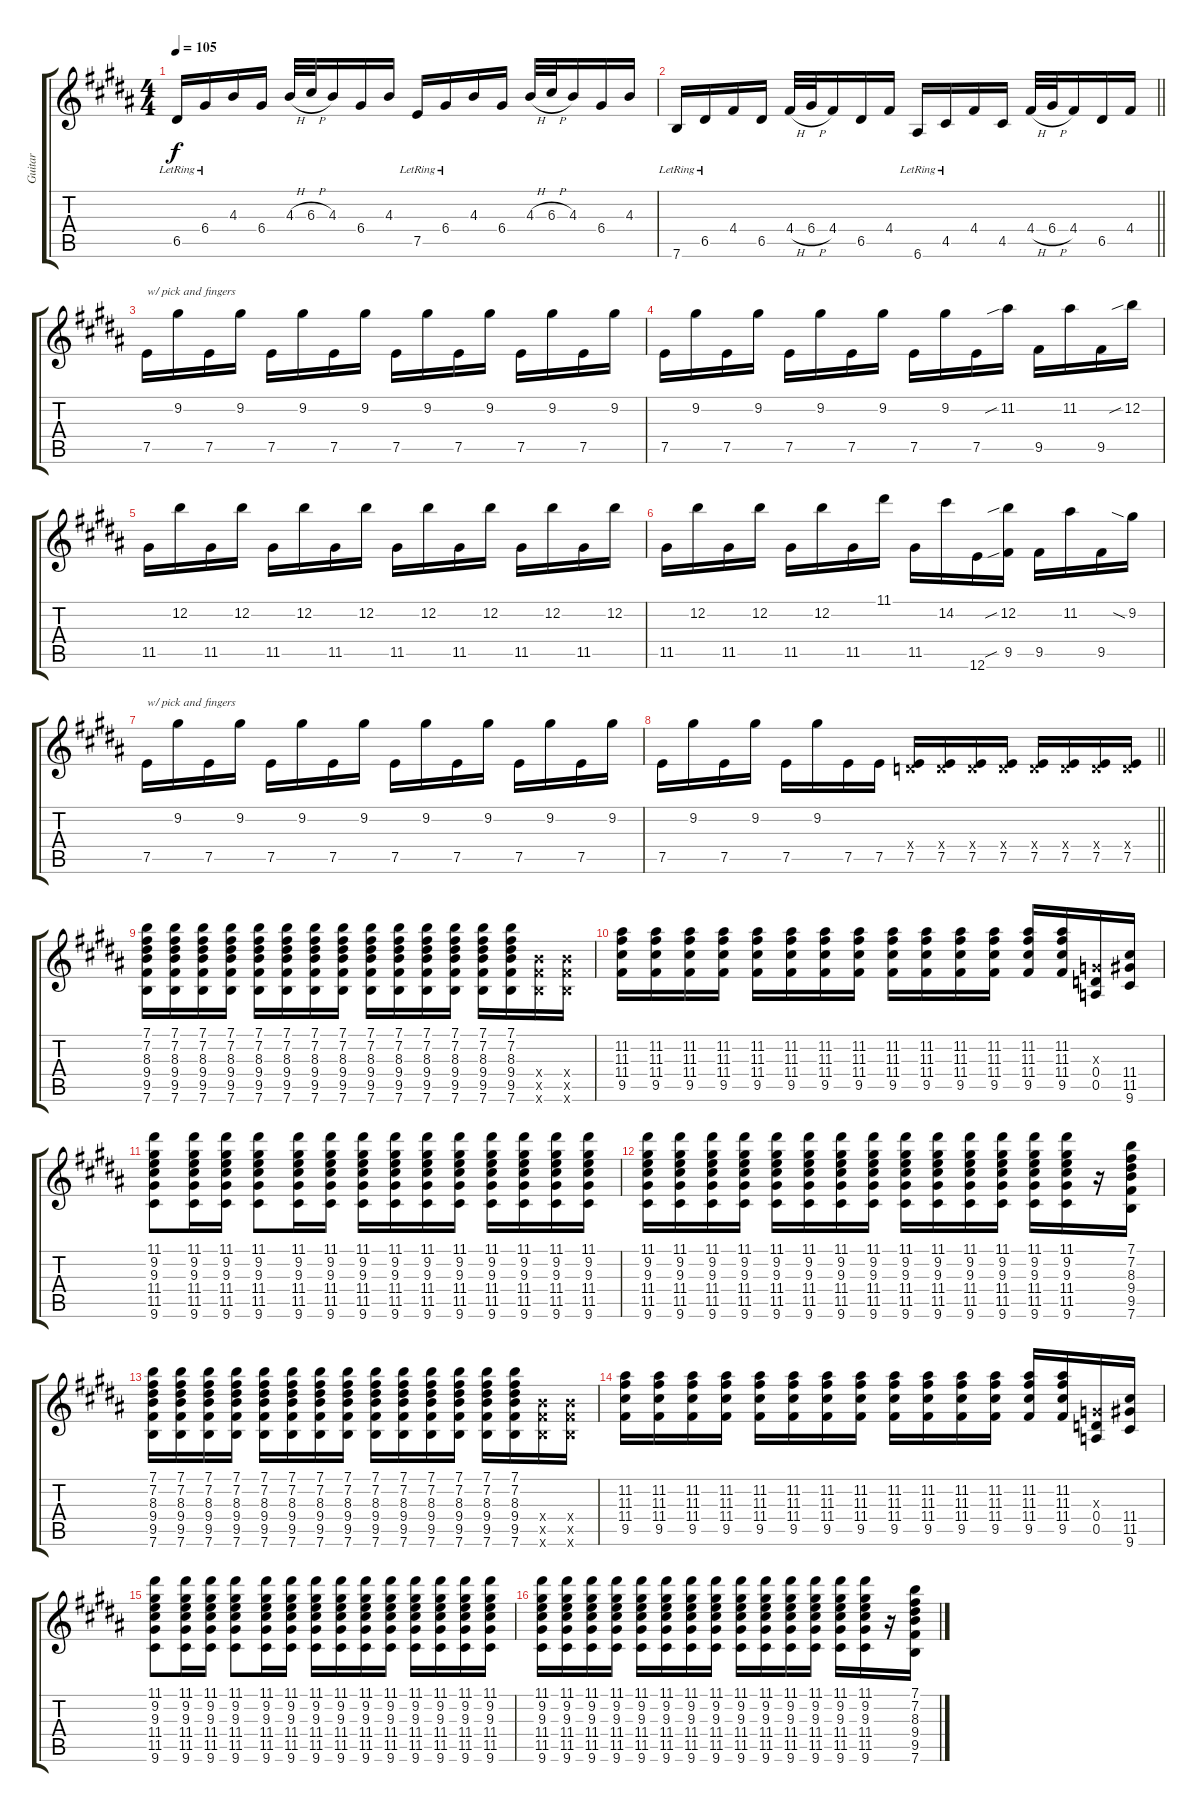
\track ("Guitar" "Guitar") {instrument electricguitarclean}
\staff {score tabs}
\tuning (E4 B3 G3 D3 A2 E2) {hide}
\ts (4 4)
\tempo 105
\clef g2
\ks b
6.5{lr}.16{dy f} 6.4{lr}.16 4.3.16 6.4.16 4.3{h}.32 6.3{h}.32 4.3.16 6.4.16 4.3.16 7.5{lr}.16 6.4{lr}.16 4.3.16 6.4.16 4.3{h}.32 6.3{h}.32 4.3.16 6.4.16 4.3.16 |
\barLineRight lightlight
7.6{lr}.16 6.5{lr}.16 4.4.16 6.5.16 4.4{h}.32 6.4{h}.32 4.4.16 6.5.16 4.4.16 6.6{lr}.16 4.5{lr}.16 4.4.16 4.5.16 4.4{h}.32 6.4{h}.32 4.4.16 6.5.16 4.4.16 |
7.5.16{txt "w/ pick and fingers"} 9.2.16 7.5.16 9.2.16 7.5.16 9.2.16 7.5.16 9.2.16 7.5.16 9.2.16 7.5.16 9.2.16 7.5.16 9.2.16 7.5.16 9.2.16 |
7.5.16 9.2.16 7.5.16 9.2.16 7.5.16 9.2.16 7.5.16 9.2.16 7.5.16 9.2.16 7.5.16 11.2{sib}.16 9.5.16 11.2.16 9.5.16 12.2{sib}.16 |
11.5.16 12.2.16 11.5.16 12.2.16 11.5.16 12.2.16 11.5.16 12.2.16 11.5.16 12.2.16 11.5.16 12.2.16 11.5.16 12.2.16 11.5.16 12.2.16 |
11.5.16 12.2.16 11.5.16 12.2.16 11.5.16 12.2.16 11.5.16 11.1.16 11.5.16 14.2.16 12.6.16 (12.2{sib} 9.5{sib}).16 9.5.16 11.2.16 9.5.16 9.2{sia}.16 |
7.5.16{txt "w/ pick and fingers"} 9.2.16 7.5.16 9.2.16 7.5.16 9.2.16 7.5.16 9.2.16 7.5.16 9.2.16 7.5.16 9.2.16 7.5.16 9.2.16 7.5.16 9.2.16 |
\barLineRight lightlight
7.5.16 9.2.16 7.5.16 9.2.16 7.5.16 9.2.16 7.5.16 7.5.16 (0.4{x} 7.5).16 (0.4{x} 7.5).16 (0.4{x} 7.5).16 (0.4{x} 7.5).16 (0.4{x} 7.5).16 (0.4{x} 7.5).16 (0.4{x} 7.5).16 (0.4{x} 7.5).16 |
(7.1 7.2 8.3 9.4 9.5 7.6).16 (7.1 7.2 8.3 9.4 9.5 7.6).16 (7.1 7.2 8.3 9.4 9.5 7.6).16 (7.1 7.2 8.3 9.4 9.5 7.6).16 (7.1 7.2 8.3 9.4 9.5 7.6).16 (7.1 7.2 8.3 9.4 9.5 7.6).16 (7.1 7.2 8.3 9.4 9.5 7.6).16 (7.1 7.2 8.3 9.4 9.5 7.6).16 (7.1 7.2 8.3 9.4 9.5 7.6).16 (7.1 7.2 8.3 9.4 9.5 7.6).16 (7.1 7.2 8.3 9.4 9.5 7.6).16 (7.1 7.2 8.3 9.4 9.5 7.6).16 (7.1 7.2 8.3 9.4 9.5 7.6).16 (7.1 7.2 8.3 9.4 9.5 7.6).16 (9.4{x} 9.5{x} 7.6{x}).16 (9.4{x} 9.5{x} 7.6{x}).16 |
(11.2 11.3 11.4 9.5).16 (11.2 11.3 11.4 9.5).16 (11.2 11.3 11.4 9.5).16 (11.2 11.3 11.4 9.5).16 (11.2 11.3 11.4 9.5).16 (11.2 11.3 11.4 9.5).16 (11.2 11.3 11.4 9.5).16 (11.2 11.3 11.4 9.5).16 (11.2 11.3 11.4 9.5).16 (11.2 11.3 11.4 9.5).16 (11.2 11.3 11.4 9.5).16 (11.2 11.3 11.4 9.5).16 (11.2 11.3 11.4 9.5).16 (11.2 11.3 11.4 9.5).16 (0.3{x} 0.4 0.5).16 (11.4 11.5 9.6).16 |
(11.1 9.2 9.3 11.4 11.5 9.6).8 (11.1 9.2 9.3 11.4 11.5 9.6).16 (11.1 9.2 9.3 11.4 11.5 9.6).16 (11.1 9.2 9.3 11.4 11.5 9.6).8 (11.1 9.2 9.3 11.4 11.5 9.6).16 (11.1 9.2 9.3 11.4 11.5 9.6).16 (11.1 9.2 9.3 11.4 11.5 9.6).16 (11.1 9.2 9.3 11.4 11.5 9.6).16 (11.1 9.2 9.3 11.4 11.5 9.6).16 (11.1 9.2 9.3 11.4 11.5 9.6).16 (11.1 9.2 9.3 11.4 11.5 9.6).16 (11.1 9.2 9.3 11.4 11.5 9.6).16 (11.1 9.2 9.3 11.4 11.5 9.6).16 (11.1 9.2 9.3 11.4 11.5 9.6).16 |
(11.1 9.2 9.3 11.4 11.5 9.6).16 (11.1 9.2 9.3 11.4 11.5 9.6).16 (11.1 9.2 9.3 11.4 11.5 9.6).16 (11.1 9.2 9.3 11.4 11.5 9.6).16 (11.1 9.2 9.3 11.4 11.5 9.6).16 (11.1 9.2 9.3 11.4 11.5 9.6).16 (11.1 9.2 9.3 11.4 11.5 9.6).16 (11.1 9.2 9.3 11.4 11.5 9.6).16 (11.1 9.2 9.3 11.4 11.5 9.6).16 (11.1 9.2 9.3 11.4 11.5 9.6).16 (11.1 9.2 9.3 11.4 11.5 9.6).16 (11.1 9.2 9.3 11.4 11.5 9.6).16 (11.1 9.2 9.3 11.4 11.5 9.6).16 (11.1 9.2 9.3 11.4 11.5 9.6).16 r.16 (7.1 7.2 8.3 9.4 9.5 7.6).16 |
(7.1 7.2 8.3 9.4 9.5 7.6).16 (7.1 7.2 8.3 9.4 9.5 7.6).16 (7.1 7.2 8.3 9.4 9.5 7.6).16 (7.1 7.2 8.3 9.4 9.5 7.6).16 (7.1 7.2 8.3 9.4 9.5 7.6).16 (7.1 7.2 8.3 9.4 9.5 7.6).16 (7.1 7.2 8.3 9.4 9.5 7.6).16 (7.1 7.2 8.3 9.4 9.5 7.6).16 (7.1 7.2 8.3 9.4 9.5 7.6).16 (7.1 7.2 8.3 9.4 9.5 7.6).16 (7.1 7.2 8.3 9.4 9.5 7.6).16 (7.1 7.2 8.3 9.4 9.5 7.6).16 (7.1 7.2 8.3 9.4 9.5 7.6).16 (7.1 7.2 8.3 9.4 9.5 7.6).16 (9.4{x} 9.5{x} 7.6{x}).16 (9.4{x} 9.5{x} 7.6{x}).16 |
(11.2 11.3 11.4 9.5).16 (11.2 11.3 11.4 9.5).16 (11.2 11.3 11.4 9.5).16 (11.2 11.3 11.4 9.5).16 (11.2 11.3 11.4 9.5).16 (11.2 11.3 11.4 9.5).16 (11.2 11.3 11.4 9.5).16 (11.2 11.3 11.4 9.5).16 (11.2 11.3 11.4 9.5).16 (11.2 11.3 11.4 9.5).16 (11.2 11.3 11.4 9.5).16 (11.2 11.3 11.4 9.5).16 (11.2 11.3 11.4 9.5).16 (11.2 11.3 11.4 9.5).16 (0.3{x} 0.4 0.5).16 (11.4 11.5 9.6).16 |
(11.1 9.2 9.3 11.4 11.5 9.6).8 (11.1 9.2 9.3 11.4 11.5 9.6).16 (11.1 9.2 9.3 11.4 11.5 9.6).16 (11.1 9.2 9.3 11.4 11.5 9.6).8 (11.1 9.2 9.3 11.4 11.5 9.6).16 (11.1 9.2 9.3 11.4 11.5 9.6).16 (11.1 9.2 9.3 11.4 11.5 9.6).16 (11.1 9.2 9.3 11.4 11.5 9.6).16 (11.1 9.2 9.3 11.4 11.5 9.6).16 (11.1 9.2 9.3 11.4 11.5 9.6).16 (11.1 9.2 9.3 11.4 11.5 9.6).16 (11.1 9.2 9.3 11.4 11.5 9.6).16 (11.1 9.2 9.3 11.4 11.5 9.6).16 (11.1 9.2 9.3 11.4 11.5 9.6).16 |
(11.1 9.2 9.3 11.4 11.5 9.6).16 (11.1 9.2 9.3 11.4 11.5 9.6).16 (11.1 9.2 9.3 11.4 11.5 9.6).16 (11.1 9.2 9.3 11.4 11.5 9.6).16 (11.1 9.2 9.3 11.4 11.5 9.6).16 (11.1 9.2 9.3 11.4 11.5 9.6).16 (11.1 9.2 9.3 11.4 11.5 9.6).16 (11.1 9.2 9.3 11.4 11.5 9.6).16 (11.1 9.2 9.3 11.4 11.5 9.6).16 (11.1 9.2 9.3 11.4 11.5 9.6).16 (11.1 9.2 9.3 11.4 11.5 9.6).16 (11.1 9.2 9.3 11.4 11.5 9.6).16 (11.1 9.2 9.3 11.4 11.5 9.6).16 (11.1 9.2 9.3 11.4 11.5 9.6).16 r.16 (7.1 7.2 8.3 9.4 9.5 7.6).16
